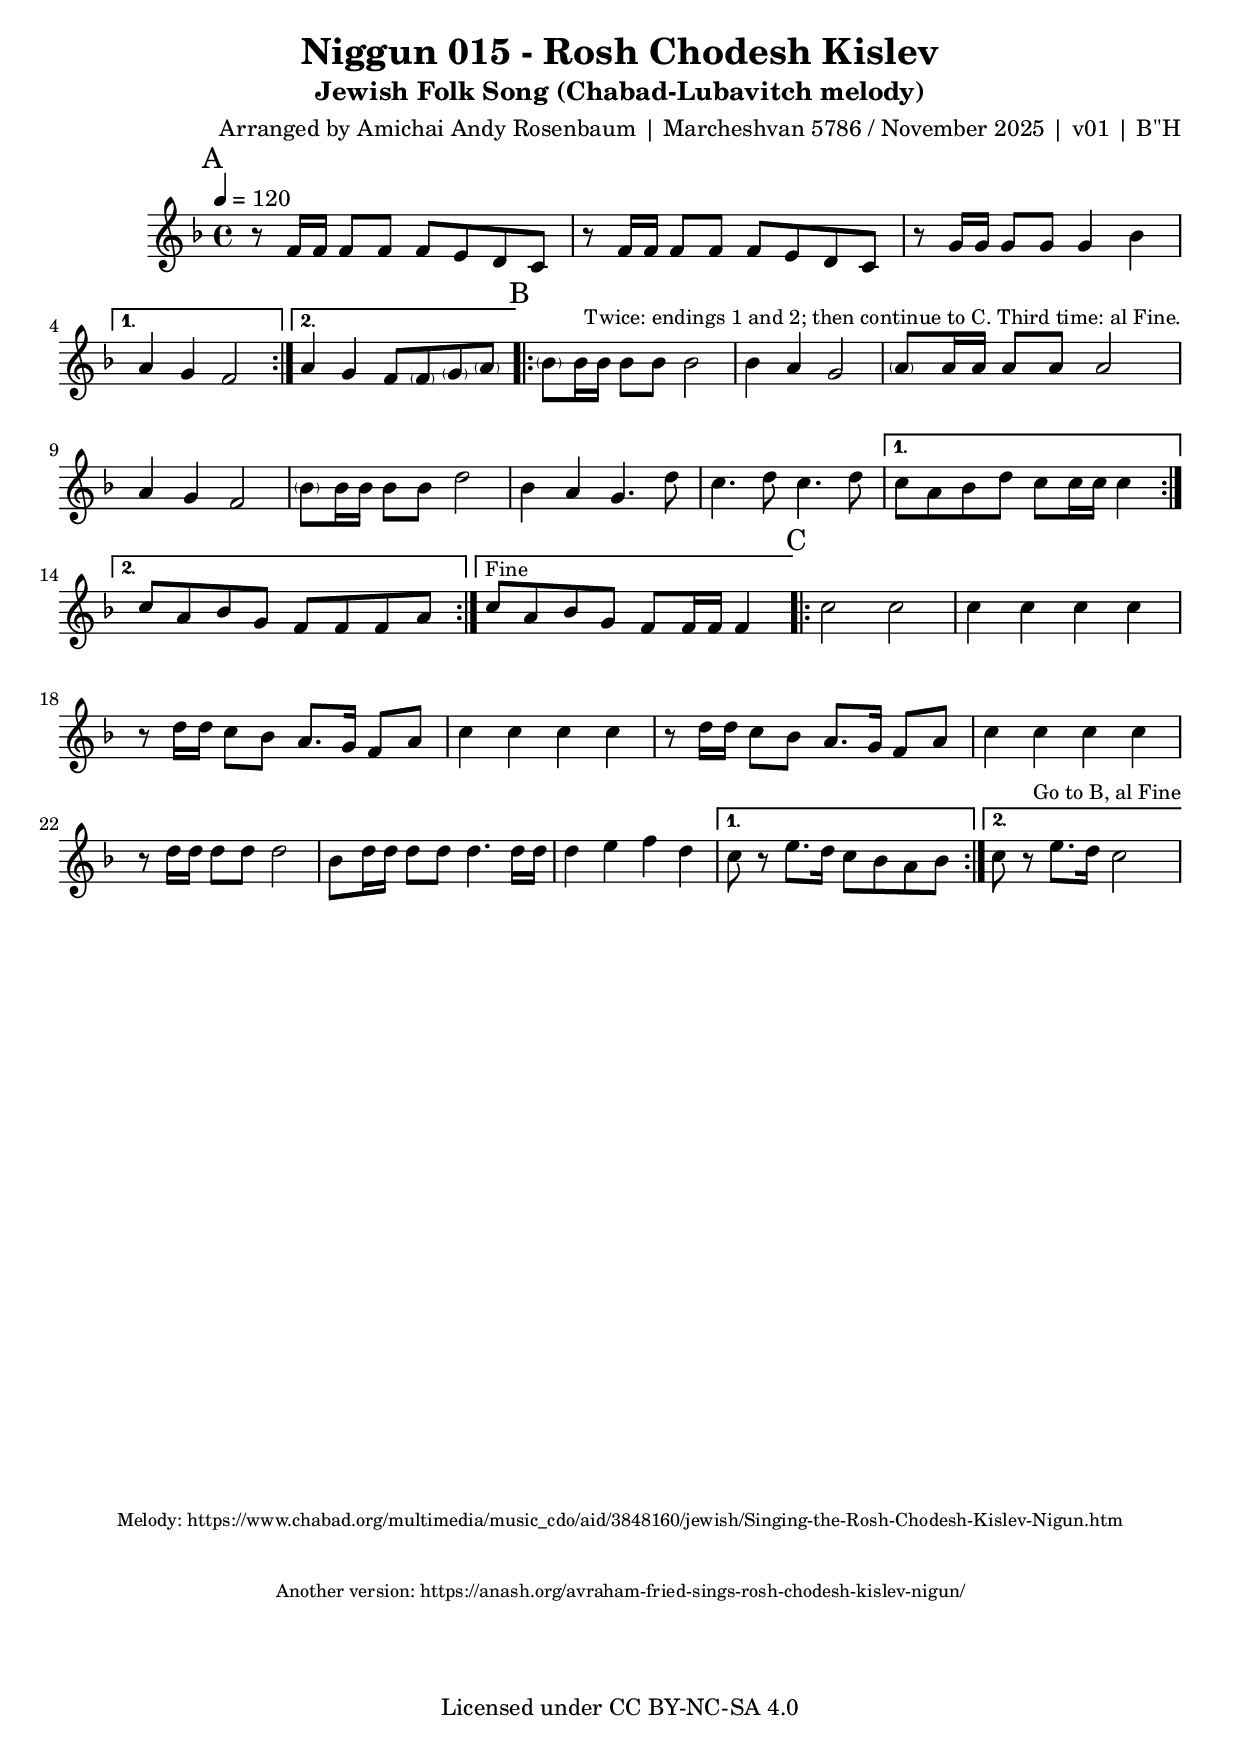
\version "2.24.4"


\header {
  title = "Niggun 015 - Rosh Chodesh Kislev"
  subtitle = "Jewish Folk Song (Chabad-Lubavitch melody)"
%   subsubtitle = "Transliteration Style: Tehillat Hashem English"
%   subsubtitle = "Transliteration Style: Modern Israeli"
  % subsubtitle = "Transliteration Style: ArtScroll Ashkenazi"
  arranger = "Arranged by Amichai Andy Rosenbaum | Marcheshvan 5786 / November 2025 | v01 | B''H"
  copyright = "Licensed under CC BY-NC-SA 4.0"
}


upperA = \relative c' {
  \mark \markup { "A" }
  | r8 f16 f f8 f f e d c
  | r8 f16 f f8 f f e d c
  | r8 g'16 g g8 g g4 bes

}

endingAOne = \relative c'' {
  | a4 g f2
}

endingATwo = \relative c'' {
  | a4 g f8 \parenthesize f8 \parenthesize g \parenthesize a
}


upperB = \relative c'' {
  \mark \markup { "B" }
  | \parenthesize bes8 bes16 bes bes8 bes bes2
  | bes4 a g2 \mark \markup { \small "Twice: endings 1 and 2; then continue to C. Third time: al Fine." }
  | \parenthesize a8 a16 a a8 a a2
  | a4 g f2
  | \parenthesize bes8 bes16 bes bes8 bes d2
  | bes4 a g4. d'8
  | c4. d8 c4. d8
}

endingBOne = \relative c'' {
  | c8 a bes d c c16 c16 c4
}

endingBTwo = \relative c'' {
  | c8 a bes g f f f a
}

endingBThree = \relative c'' {
  \once \override Score.VoltaBracket.text = \markup { \text \small "Fine" }
  | c8 a bes g f f16 f f4
}


upperC = \relative c'' {
  \mark \markup { "C" }
  | c2 c 
  | c4 c c c
  | r8 d16 d c8 bes a8. g16 f8 a
  | c4 c c c
  | r8 d16 d c8 bes a8. g16 f8 a
  | c4 c c c
  | r8 d16 d d8 d d2
  | bes8 d16 d d8 d d4. d16 d
  | d4 e f d

}

endingCOne = \relative c'' {
  | c8 r8 e8. d16 c8 bes a bes
}

endingCTwo = \relative c'' {
  | c8 r8 e8. d16 \mark \markup { \small "Go to B, al Fine" } c2
}


% ======== %
% Sections %
% ======== %

sectionUpperA = {
  \repeat volta 2 {
    \upperA 
    \alternative {
      \endingAOne
      \endingATwo
    }
  }
}

sectionUpperB = {
  \repeat volta 3 {
    \upperB
    \alternative {
      \endingBOne
      \endingBTwo
      \endingBThree
    }
  }
}

sectionUpperBMidiFirst = {
  \repeat volta 2 {
    \upperB
    \alternative {
      \endingBOne
      \endingBTwo
    }
  }
}

sectionUpperBMidiLast = {
  \upperB
  \endingBThree
}

sectionUpperC = {
  \repeat volta 2 {
    \upperC
    \alternative {
      \endingCOne
      \endingCTwo
    }
  }
}

% ===== %
% Parts %
% ===== %

myTempo = \tempo 4 = 120

upper = {
  \clef treble
  \key f \major
  \time 4/4
  \myTempo

  \sectionUpperA
  \sectionUpperB
  \sectionUpperC
  
}

upperMidi = {
  \clef treble
  \key f \major
  \time 4/4
  \myTempo
  
  \sectionUpperA
  \sectionUpperBMidiFirst
  \sectionUpperC  
  \sectionUpperBMidiLast
}

% ==== %
% Text %
% ==== %

textAOne = \lyricmode {
%   yai- dai- dai- dai- 
% Lilypond is not tracking the amount of time, so the '4' doesn't mean anything
% it's just skipping the first 38 notes here.
%   yai- dai- dai- dai- \markup { "..." } \repeat unfold 33 { \skip 4 }
  \repeat unfold 38 { \skip 4 }
}

textBOne = \lyricmode {
  \repeat unfold 2 { v'- so̞- mach- to̞ b'- cha- ge- cho̞ v'- ho̞- yi- so̞ ach so̞- mei- ach }
}

textBOneMI = \lyricmode {
  \repeat unfold 2 { ve- sa- mach- ta be- chag- ge- cha ve- ha- yi- ta ach sa- me- ach }
}

textAll = {
  \textAOne
  \textBOne
}

textAllMI = {
  \textAOne
  \textBOneMI
}

% ====== %
% Staves %
% ====== %

bodyVoice = \new Voice = "body" \upper

bodyVoiceMidi = \new Voice = "body" \upperMidi

staffUpper = \new Staff = upper {
  \set Staff.midiInstrument = #"tuba" \bodyVoice
}

staffUpperMidi = \new Staff = upper {
  \set Staff.midiInstrument = #"tuba" \bodyVoiceMidi
}

staffLyrics = \new Lyrics \with {
  alignBelowContext = "upper"
  \override VerticalAxisGroup.remove-empty = ##t
} \lyricsto "body" {
  \textAll
%   \textAllMI
}

theScore = {
  \new PianoStaff <<
    \staffUpper
%     \staffLyrics
  >>
}

theScoreMidi = {
  \new PianoStaff <<
    \staffUpperMidi
  >>
}

\score {
    \theScore
  \layout {
    \context {
      \Lyrics
      \override LyricText.font-name = #"Garamond"
%       \override LyricText.font-name = #"Times New Roman,"
    }
 }
  % \midi { \context { \Score midiRepeatTypes #onlyRepeats } }
}

\score {
\unfoldRepeats {
  \transpose c' c  {
  \theScoreMidi
  }
}
  \midi { 
	}
}


\markup {
  \vspace #2
}

% \markup {
%   \line {
%     \hspace #25
%     \column {
%       \line { And you shall rejoice in your festivals }
%       \vspace #0.5
%       \line { And you shall be altogether joyful }
%       \vspace #0.5
%     }
%     \hspace #2
%     \column {
%       \right-align {
%         \fontsize #1.5 {
%           \line { בְּחַגֶּךָ וְשָׂמַחְתָּ }
%           \vspace #0.5
%           \line { שָׂמֵחַ אַךְ וְהָיִיתָ }
%           \vspace #0.5
%         }
%       }
%     }
%   }
% }

\markup {
  \vspace #15
}


% \markup {
%   \vspace #2
%   \fill-line {
%     \line { "Words from" \italic "Devarim" "(Deuteronomy) 16:14, 15" }
%   }
% }

\markup {
  \vspace #2
  \fill-line {
    \line { \tiny "Melody: https://www.chabad.org/multimedia/music_cdo/aid/3848160/jewish/Singing-the-Rosh-Chodesh-Kislev-Nigun.htm" }
  }
}

\markup {
  \vspace #2
  \fill-line {
    \line { \tiny "Another version: https://anash.org/avraham-fried-sings-rosh-chodesh-kislev-nigun/" }
  }
}

 


